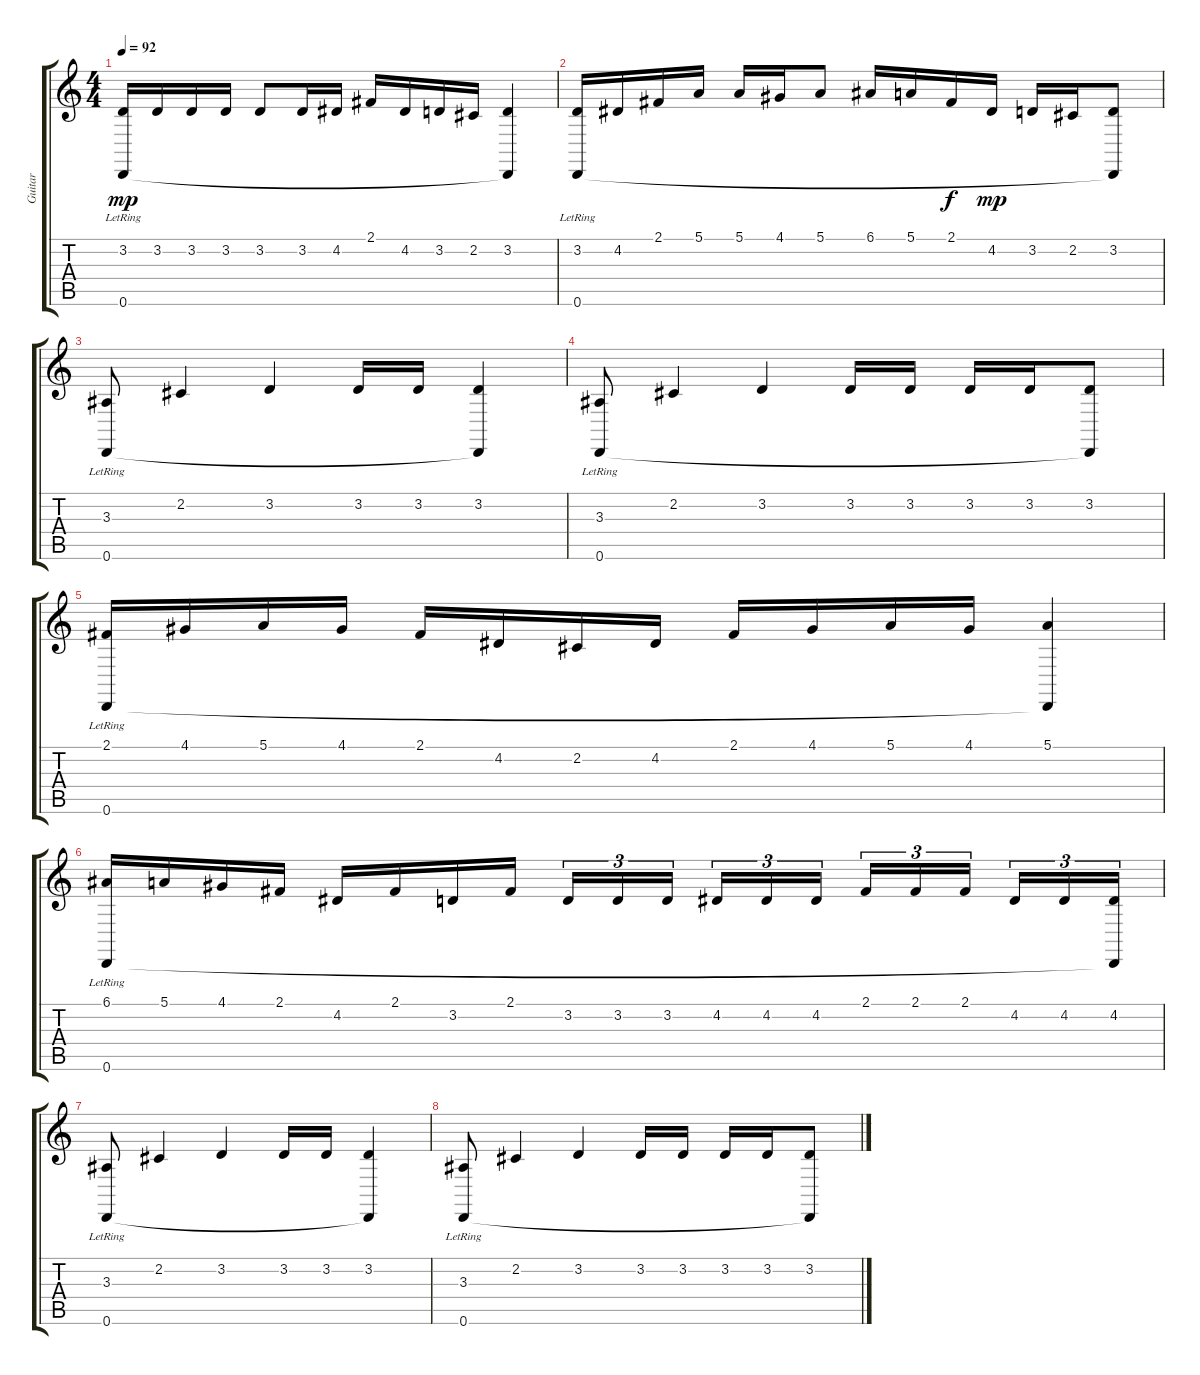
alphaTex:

\track ("Guitar" "Guitar") {instrument sitar}
\staff {score tabs}
\tuning (E4 B3 G3 D3 A2 D2) {hide}
\ts (4 4)
\tempo 92
\clef g2
\ks c
(3.2 0.6{lr}).16{dy mp} 3.2.16 3.2.16 3.2.16 3.2.8 3.2.16 4.2.16 2.1.16 4.2.16 3.2.16 2.2.16 (3.2 0.6{t}).4 |
(3.2 0.6{lr}).16 4.2.16 2.1.16 5.1.16 5.1.16 4.1.16 5.1.8 6.1.16 5.1.16 2.1.16{dy f} 4.2.16{dy mp} 3.2.16 2.2.16 (3.2 0.6{t}).8 |
(3.3 0.6{lr}).8 2.2.4 3.2.4 3.2.16 3.2.16 (3.2 0.6{t}).4 |
(3.3 0.6{lr}).8 2.2.4 3.2.4 3.2.16 3.2.16 3.2.16 3.2.16 (3.2 0.6{t}).8 |
(2.1 0.6{lr}).16 4.1.16 5.1.16 4.1.16 2.1.16 4.2.16 2.2.16 4.2.16 2.1.16 4.1.16 5.1.16 4.1.16 (5.1 0.6{t}).4 |
(6.1 0.6{lr}).16 5.1.16 4.1.16 2.1.16 4.2.16 2.1.16 3.2.16 2.1.16 3.2.16{tu (3 2)} 3.2.16{tu (3 2)} 3.2.16{tu (3 2)} 4.2.16{tu (3 2)} 4.2.16{tu (3 2)} 4.2.16{tu (3 2)} 2.1.16{tu (3 2)} 2.1.16{tu (3 2)} 2.1.16{tu (3 2)} 4.2.16{tu (3 2)} 4.2.16{tu (3 2)} (4.2 0.6{t}).16{tu (3 2)} |
(3.3 0.6{lr}).8 2.2.4 3.2.4 3.2.16 3.2.16 (3.2 0.6{t}).4 |
(3.3 0.6{lr}).8 2.2.4 3.2.4 3.2.16 3.2.16 3.2.16 3.2.16 (3.2 0.6{t}).8
